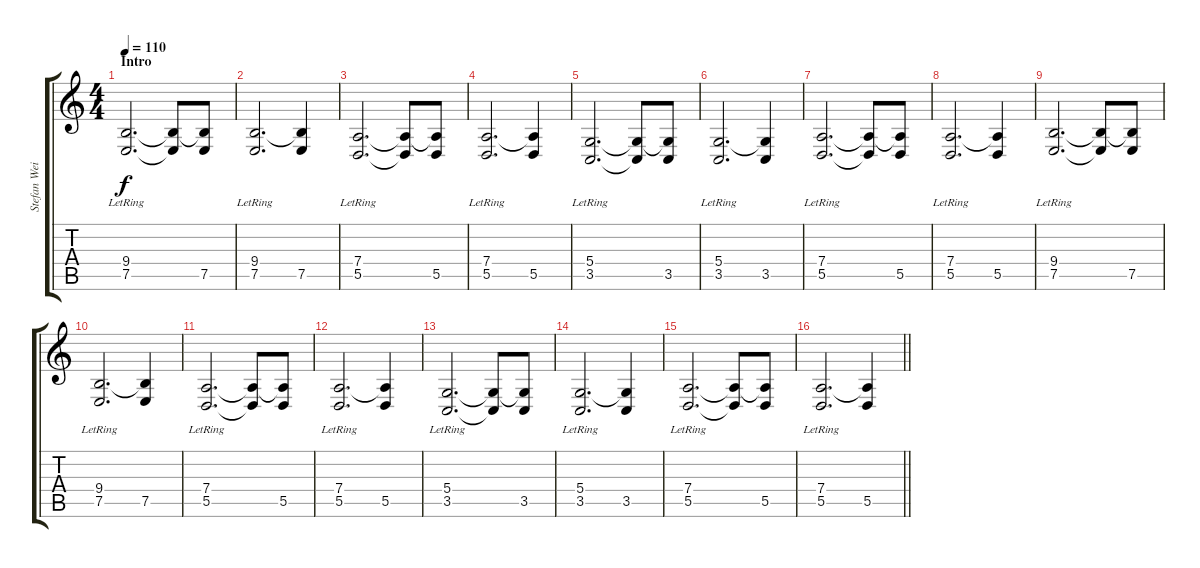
\track ("Stefan Weiler - L Hand" "Stefan Wei") {instrument electricgrandpiano}
\staff {score tabs}
\tuning (E4 B3 G3 D3 A2 E2) {hide}
\ts (4 4)
\section ("" "Intro")
\tempo 110
\clef g2
\ks c
(9.4{lr} 7.5{lr}).2{d dy f volume 9 instrument electricgrandpiano} (9.4{t} 7.5{t}).8 (9.4{t} 7.5).8 |
(9.4{lr} 7.5{lr}).2{d} (9.4{t} 7.5).4 |
(7.4{lr} 5.5{lr}).2{d} (7.4{t} 5.5{t}).8 (7.4{t} 5.5).8 |
(7.4{lr} 5.5{lr}).2{d} (7.4{t} 5.5).4 |
(5.4{lr} 3.5{lr}).2{d} (5.4{t} 3.5{t}).8 (5.4{t} 3.5).8 |
(5.4{lr} 3.5{lr}).2{d} (5.4{t} 3.5).4 |
(7.4{lr} 5.5{lr}).2{d} (7.4{t} 5.5{t}).8 (7.4{t} 5.5).8 |
(7.4{lr} 5.5{lr}).2{d} (7.4{t} 5.5).4 |
(9.4{lr} 7.5{lr}).2{d} (9.4{t} 7.5{t}).8 (9.4{t} 7.5).8 |
(9.4{lr} 7.5{lr}).2{d} (9.4{t} 7.5).4 |
(7.4{lr} 5.5{lr}).2{d} (7.4{t} 5.5{t}).8 (7.4{t} 5.5).8 |
(7.4{lr} 5.5{lr}).2{d} (7.4{t} 5.5).4 |
(5.4{lr} 3.5{lr}).2{d} (5.4{t} 3.5{t}).8 (5.4{t} 3.5).8 |
(5.4{lr} 3.5{lr}).2{d} (5.4{t} 3.5).4 |
(7.4{lr} 5.5{lr}).2{d} (7.4{t} 5.5{t}).8 (7.4{t} 5.5).8 |
\barLineRight lightlight
(7.4{lr} 5.5{lr}).2{d} (7.4{t} 5.5).4
